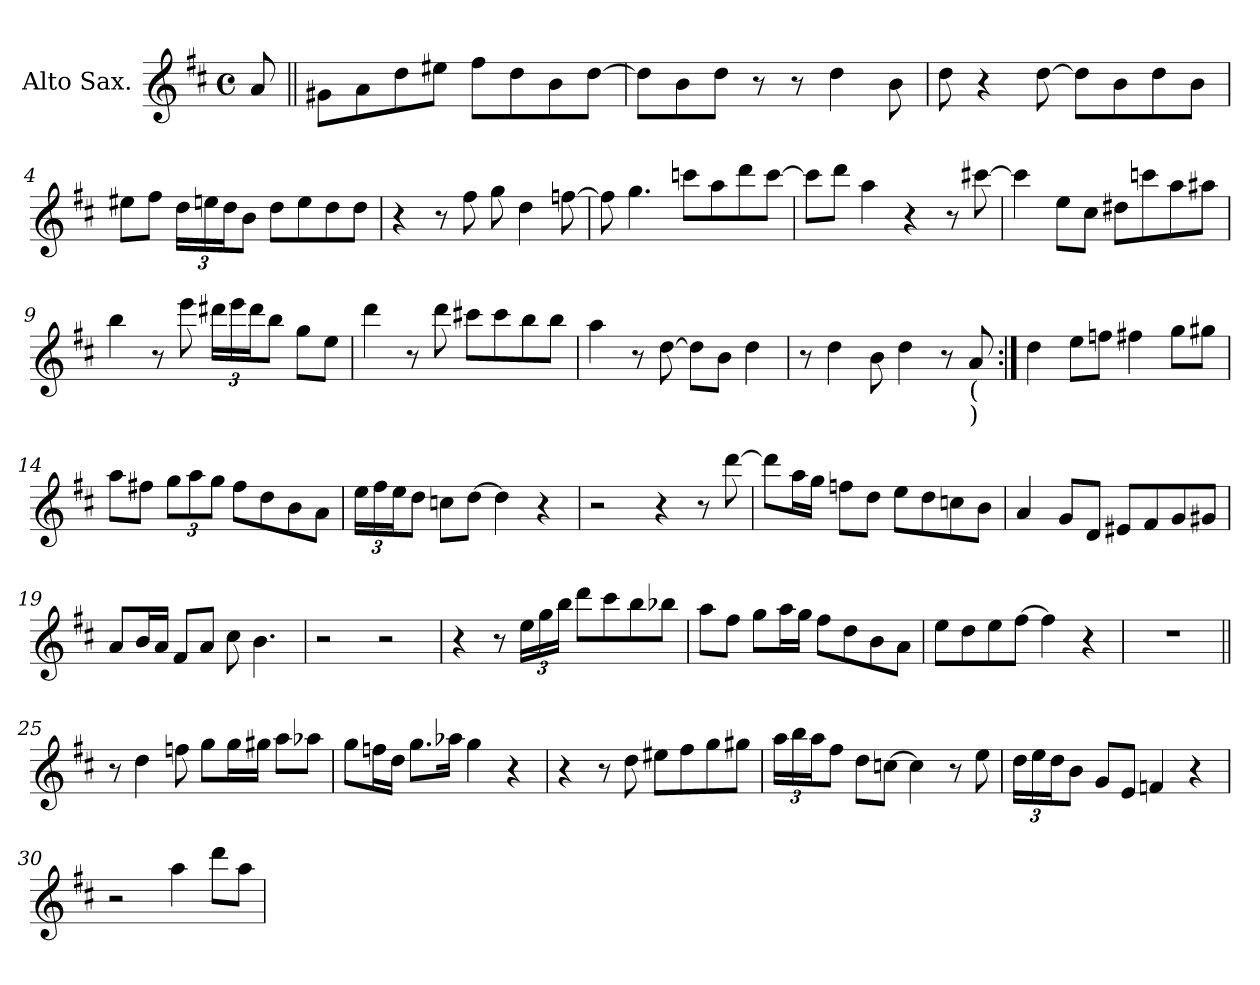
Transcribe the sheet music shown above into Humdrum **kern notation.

**kern
*part1
*staff1
*I"Alto Sax.
*I'Sax
*clefG2
*ITrd5c9
*k[b-]
*F:
*M4/4
*met(c)
*MM165
=
8c/
=1||
8Bn\L
8c\
8f\
8g#X\J
8a\L
8f\
8d\
[8f\J
=2
8f\L]
8d\
8f\J
8r
8r
4f\
8d\
=3
8f\
4r
[8f\
8f\L]
8d\
8f\
8d\J
=4
8g#X\L
8a\J
24f\LL
24gn\
24f\J
8d\J
8f\L
8g\
8f\
8f\J
!!LO:LB:g=z
=5
4r
8r
8a\
8b-\
4f\
[8a-X\
=6
8a-\]
4.b-\
8ee-X\L
8cc\
8ff\
[8ee-\J
=7
8ee-\L]
8ff\J
4cc\
4r
8r
[8een\
=8
4ee\]
8g\L
8e\J
8f#X\L
8ee-X\
8cc\
8cc#X\J
!!LO:LB:g=z
=9
4dd\
8r
8gg\
24ff#X\LL
24gg\
24ff#\J
8dd\J
8b-\L
8g\J
=10
4ff\
8r
8ff\
8een\L
8ee\
8dd\
8dd\J
=11
4cc\
8r
[8f\
8f\L]
8d\J
4f\
=12
8r
4f\
8d\
4f\
8r
!LO:TX:b:t=(
!LO:TX:b:t=)
8c/
!!LO:LB:g=z
=13:|!
4f\
8g\L
8a-X\J
4an\
8b-\L
8bn\J
=14
8cc\L
8an\J
12b-\L
12cc\
12b-\J
8a\L
8f\
8d\
8c\J
=15
24g\LL
24a\
24g\J
8f\J
8e-X\L
[8f\J
4f\]
4r
=16
2r
4r
8r
[8ff\
!!LO:LB:g=z
=17
8ff\L]
16cc\L
16b-\JJ
8a-X\L
8f\J
8g\L
8f\
8e-X\
8d\J
=18
4c/
8B-/L
8F/J
8G#X/L
8A/
8B-/
8Bn/J
=19
8c/L
16d/L
16c/JJ
8A/L
8c/J
8e\
4.d\
=20
2r
2r
!!LO:LB:g=z
=21
4r
8r
24g\LL
24b-\
24dd\JJ
8ff\L
8ee\
8dd\
8dd-X\J
=22
8cc\L
8a\J
8b-\L
16cc\L
16b-\JJ
8a\L
8f\
8d\
8c\J
=23
8g\L
8f\
8g\
[8a\J
4a\]
4r
=24
1r
!!LO:LB:g=z
=25||
8r
4f\
8a-X\
8b-\L
16b-\L
16bn\JJ
8cc\L
8cc-X\J
=26
8b-i\L
16a-X\L
16f\JJ
8.b-\L
16cc-X\Jk
4b-\
4r
=27
4r
8r
8f\
8g#X\L
8a\
8b-\
8bn\J
=28
24cc\LL
24dd\
24cc\J
8a\J
8f\L
[8e-X\J
4e-\]
8r
8g\
!!LO:LB:g=z
=29
24f\LL
24g\
24f\J
8d\J
8B-/L
8G/J
4A-X/
4r
=30
2r
4cc>\
8ff\L
8cc\J
=
*-
